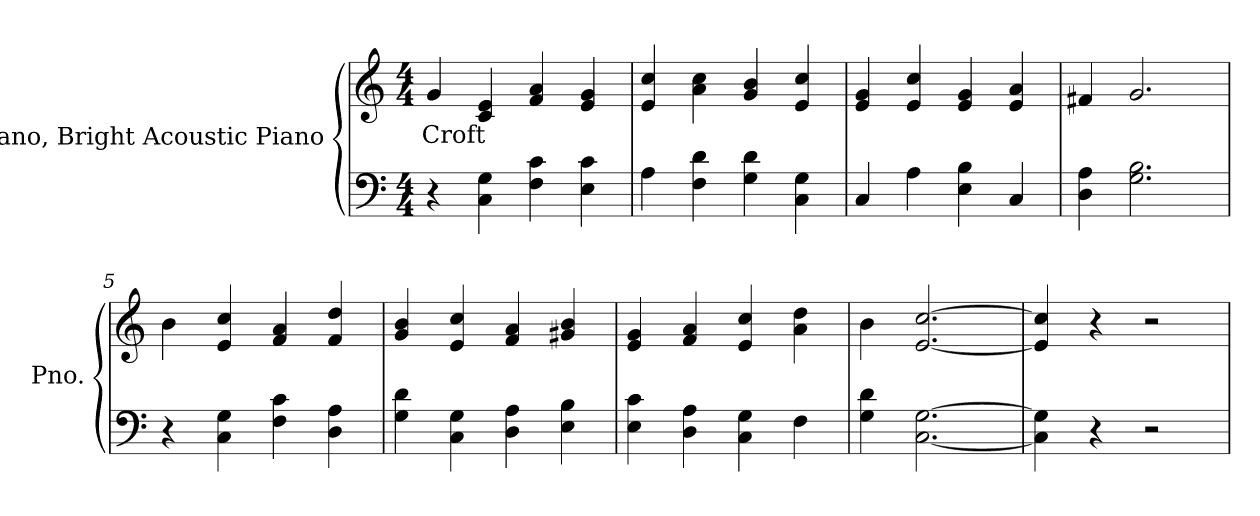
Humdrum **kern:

**kern	**kern	**text
*part2	*part1	*part1
*staff2	*staff1	*staff1
*I"Piano, Bright Acoustic Piano	*I"Piano, Bright Acoustic Piano	*
*I'Pno.	*I'Pno.	*
*clefF4	*clefG2	*
*k[]	*k[]	*
*M4/4	*M4/4	*
*MM70	*MM70	*
=1	=1	=1
!	!	!LO:LY:b
4r	4g/	Croft
4C\ 4G\	4c/ 4e/	.
4F\ 4c\	4f/ 4a/	.
4E\ 4c\	4e/ 4g/	.
=2	=2	=2
4A\	4e/ 4cc/	.
4F\ 4d\	4a\ 4cc\	.
4G\ 4d\	4g/ 4b/	.
4C\ 4G\	4e/ 4cc/	.
=3	=3	=3
4C/	4e/ 4g/	.
4A\	4e/ 4cc/	.
4E\ 4B\	4e/ 4g/	.
4C/	4e/ 4a/	.
=4	=4	=4
4D\ 4A\	4f#X/	.
2.G\ 2.B\	2.g/	.
=5	=5	=5
4r	4b\	.
4C\ 4G\	4e/ 4cc/	.
4F\ 4c\	4f/ 4a/	.
4D\ 4A\	4f/ 4dd/	.
=6	=6	=6
4G\ 4d\	4g/ 4b/	.
4C\ 4G\	4e/ 4cc/	.
4D\ 4A\	4f/ 4a/	.
4E\ 4B\	4g#X/ 4b/	.
!!LO:LB:g=z
=7	=7	=7
4E\ 4c\	4e/ 4g/	.
4D\ 4A\	4f/ 4a/	.
4C\ 4G\	4e/ 4cc/	.
4F\	4a\ 4dd\	.
=8	=8	=8
4G\ 4d\	4b\	.
[2.C\ [2.G\	[2.e/ [2.cc/	.
=9	=9	=9
4C\] 4G\]	4e/] 4cc/]	.
4r	4r	.
2r	2r	.
=	=	=
*-	*-	*-
